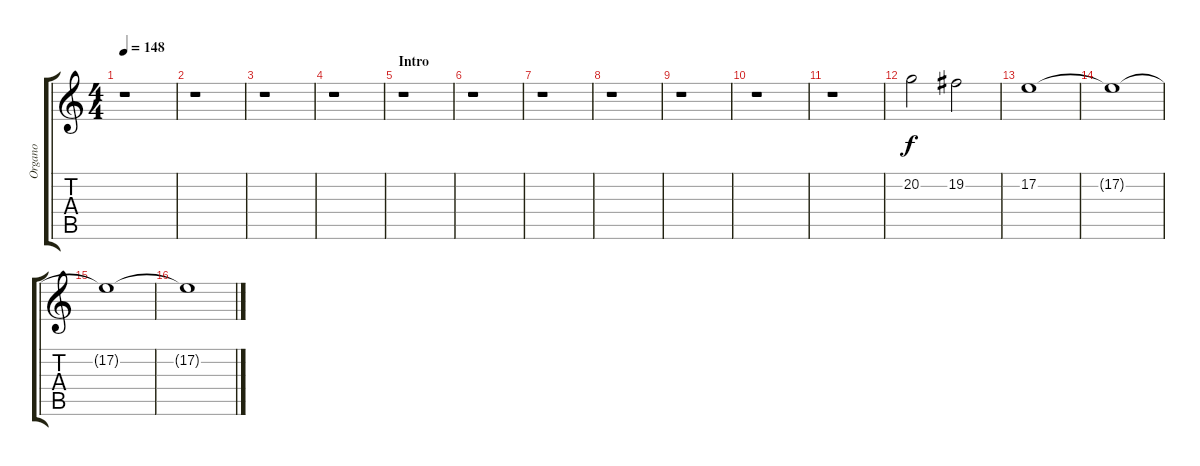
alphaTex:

\track ("Organo" "Organo") {instrument stringensemble1}
\staff {score tabs}
\tuning (E4 B3 G3 D3 A2 E2) {hide}
\ts (4 4)
\tempo 148
\clef g2
\ks c
r.1{dy f instrument stringensemble1} |
r.1 |
r.1 |
r.1 |
\section ("" "Intro")
r.1 |
r.1 |
r.1 |
r.1 |
r.1 |
r.1 |
r.1 |
20.2.2 19.2.2 |
17.2.1 |
17.2{t}.1 |
17.2{t}.1 |
17.2{t}.1{volume 8}
